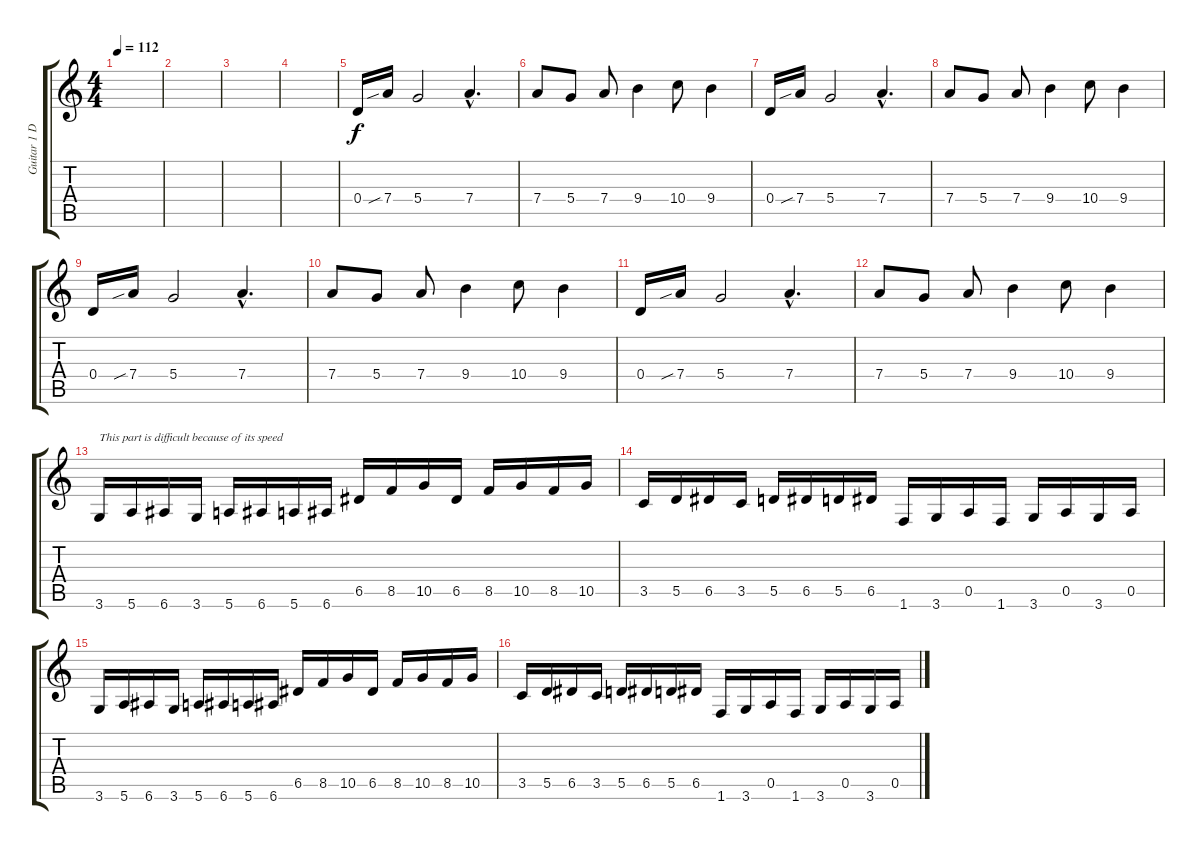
\track ("Guitar 1 Distor" "Guitar 1 D") {instrument distortionguitar}
\staff {score tabs}
\tuning (E4 B3 G3 D3 A2 E2) {hide}
\ts (4 4)
\tempo 112
\clef g2
\ks c
|
|
|
|
0.4.16 7.4{sib}.16 5.4.2 7.4{hac}.4{d} |
7.4.8 5.4.8 7.4.8 9.4.4 10.4.8 9.4.4 |
0.4.16 7.4{sib}.16 5.4.2 7.4{hac}.4{d} |
7.4.8 5.4.8 7.4.8 9.4.4 10.4.8 9.4.4 |
0.4.16 7.4{sib}.16 5.4.2 7.4{hac}.4{d} |
7.4.8 5.4.8 7.4.8 9.4.4 10.4.8 9.4.4 |
0.4.16 7.4{sib}.16 5.4.2 7.4{hac}.4{d} |
7.4.8 5.4.8 7.4.8 9.4.4 10.4.8 9.4.4 |
3.6.16{txt "This part is difficult because of its speed"} 5.6.16 6.6.16 3.6.16 5.6.16 6.6.16 5.6.16 6.6.16 6.5.16 8.5.16 10.5.16 6.5.16 8.5.16 10.5.16 8.5.16 10.5.16 |
3.5.16 5.5.16 6.5.16 3.5.16 5.5.16 6.5.16 5.5.16 6.5.16 1.6.16 3.6.16 0.5.16 1.6.16 3.6.16 0.5.16 3.6.16 0.5.16 |
3.6.16 5.6.16 6.6.16 3.6.16 5.6.16 6.6.16 5.6.16 6.6.16 6.5.16 8.5.16 10.5.16 6.5.16 8.5.16 10.5.16 8.5.16 10.5.16 |
3.5.16 5.5.16 6.5.16 3.5.16 5.5.16 6.5.16 5.5.16 6.5.16 1.6.16 3.6.16 0.5.16 1.6.16 3.6.16 0.5.16 3.6.16 0.5.16
